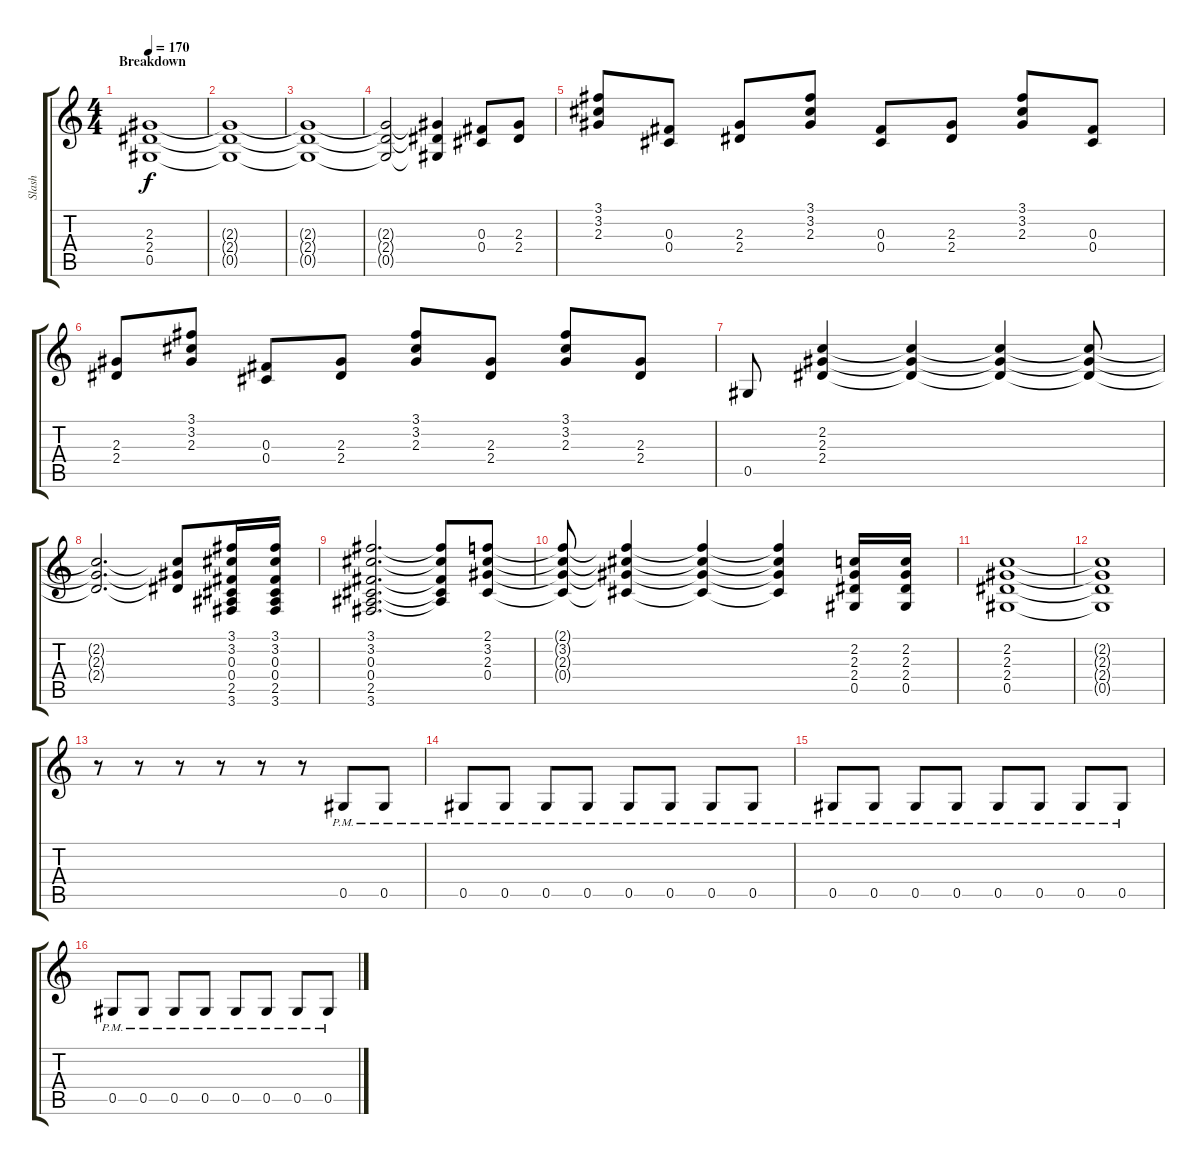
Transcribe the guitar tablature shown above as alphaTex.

\track ("Slash" "Slash") {instrument distortionguitar}
\staff {score tabs}
\tuning (Eb4 Bb3 Gb3 Db3 Ab2 Eb2) {hide}
\ts (4 4)
\section ("" "Breakdown")
\tempo 170
\clef g2
\ks c
(2.3 2.4 0.5).1{dy f} |
(2.3{t} 2.4{t} 0.5{t}).1 |
(2.3{t} 2.4{t} 0.5{t}).1 |
(2.3{t} 2.4{t} 0.5{t}).2 (2.3{t} 2.4{t} 0.5{t}).4 (0.3 0.4).8 (2.3 2.4).8 |
(3.1 3.2 2.3).8 (0.3 0.4).8 (2.3 2.4).8 (3.1 3.2 2.3).8 (0.3 0.4).8 (2.3 2.4).8 (3.1 3.2 2.3).8 (0.3 0.4).8 |
(2.3 2.4).8 (3.1 3.2 2.3).8 (0.3 0.4).8 (2.3 2.4).8 (3.1 3.2 2.3).8 (2.3 2.4).8 (3.1 3.2 2.3).8 (2.3 2.4).8 |
0.5.8 (2.2 2.3 2.4).4 (2.2{t} 2.3{t} 2.4{t}).4 (2.2{t} 2.3{t} 2.4{t}).4 (2.2{t} 2.3{t} 2.4{t}).8 |
(2.2{t} 2.3{t} 2.4{t}).2{d} (2.2{t} 2.3{t} 2.4{t}).8 (3.1 3.2 0.3 0.4 2.5 3.6).16 (3.1 3.2 0.3 0.4 2.5 3.6).16 |
(3.1 3.2 0.3 0.4 2.5 3.6).2{d} (3.1{t} 3.2{t} 0.3{t} 0.4{t} 2.5{t}).8 (2.1 3.2 2.3 0.4).8 |
(2.1{t} 3.2{t} 2.3{t} 0.4{t}).8 (2.1{t} 3.2{t} 2.3{t} 0.4{t}).4 (2.1{t} 3.2{t} 2.3{t} 0.4{t}).4 (2.1{t} 3.2{t} 2.3{t} 0.4{t}).4 (2.2 2.3 2.4 0.5).16 (2.2 2.3 2.4 0.5).16 |
(2.2 2.3 2.4 0.5).1 |
(2.2{t} 2.3{t} 2.4{t} 0.5{t}).1 |
r.8 r.8 r.8 r.8 r.8 r.8 0.5{pm}.8 0.5{pm}.8 |
0.5{pm}.8 0.5{pm}.8 0.5{pm}.8 0.5{pm}.8 0.5{pm}.8 0.5{pm}.8 0.5{pm}.8 0.5{pm}.8 |
0.5{pm}.8 0.5{pm}.8 0.5{pm}.8 0.5{pm}.8 0.5{pm}.8 0.5{pm}.8 0.5{pm}.8 0.5{pm}.8 |
0.5{pm}.8 0.5{pm}.8 0.5{pm}.8 0.5{pm}.8 0.5{pm}.8 0.5{pm}.8 0.5{pm}.8 0.5{pm}.8
